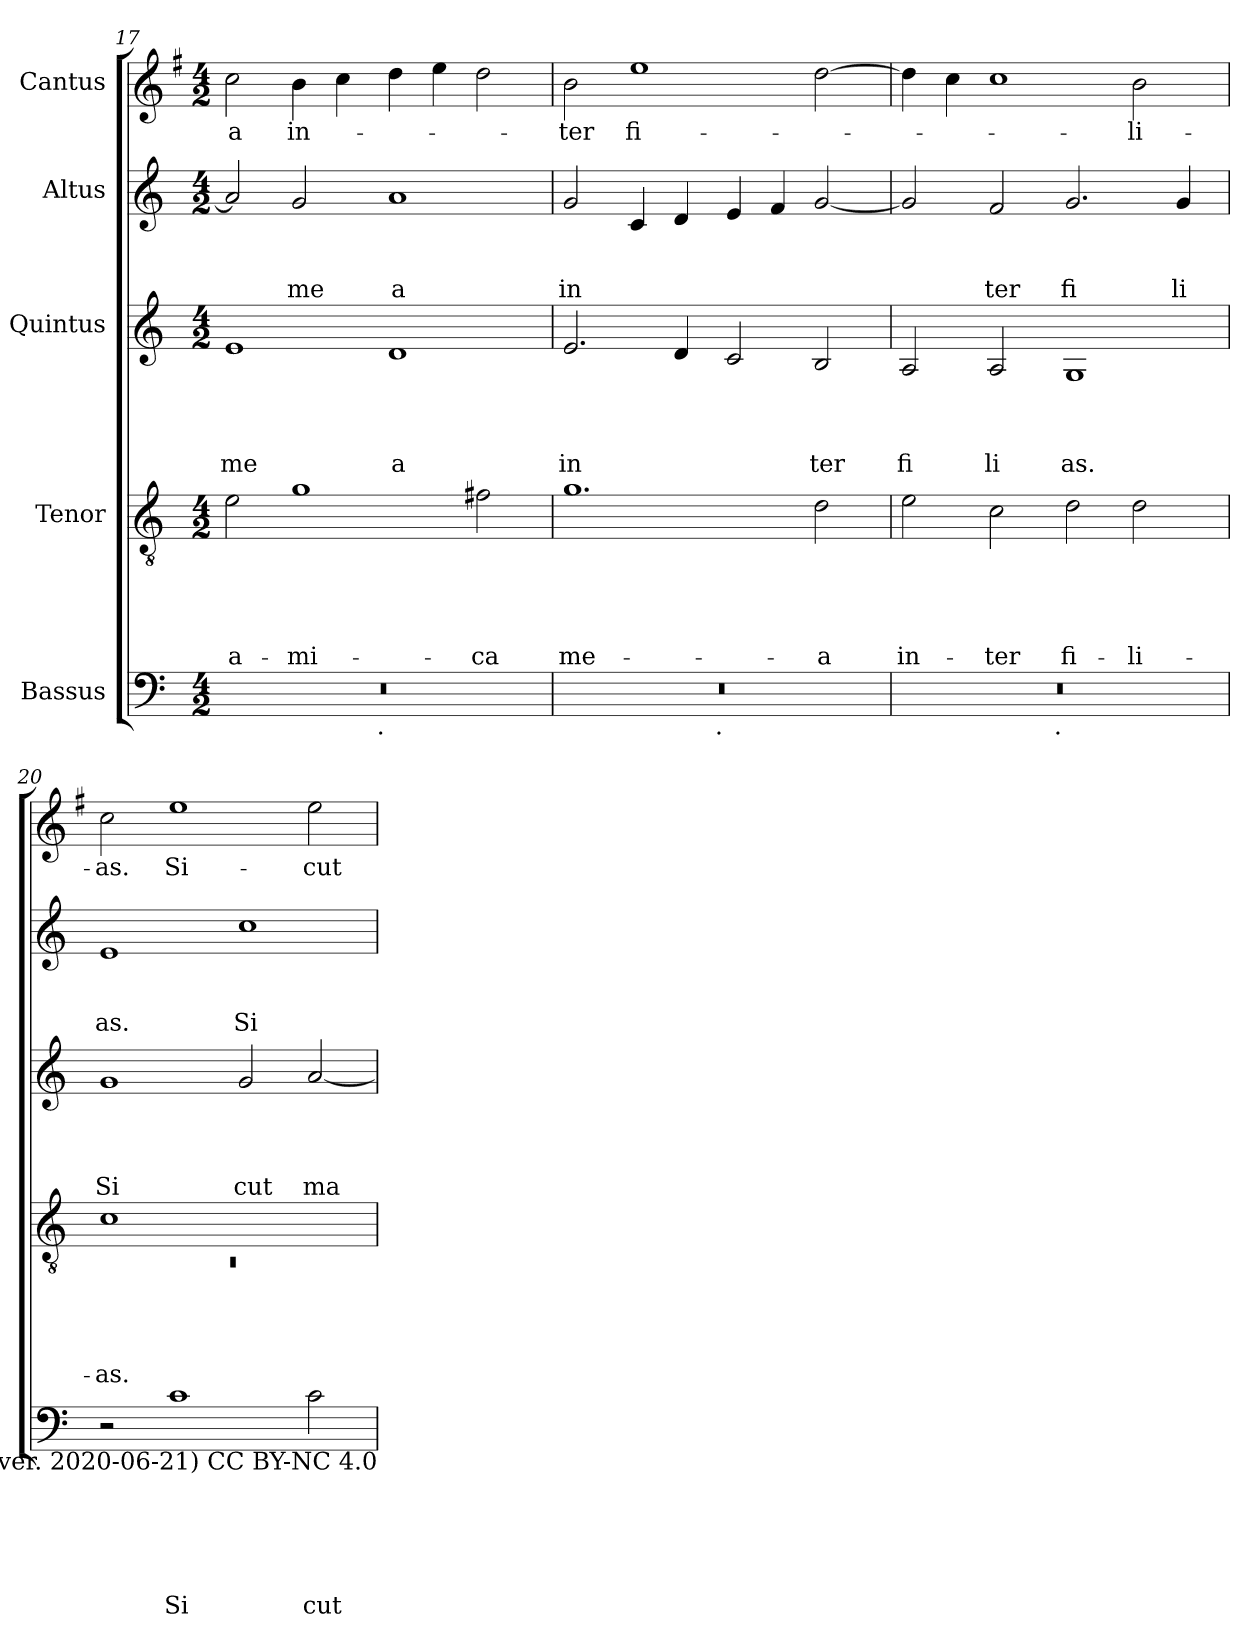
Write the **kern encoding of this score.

**kern	**text	**text	**text	**text	**text	**text	**kern	**text	**text	**text	**text	**text	**kern	**text	**text	**text	**text	**kern	**text	**text	**text	**kern	**text
*part5	*part5	*part5	*part5	*part5	*part5	*part5	*part4	*part4	*part4	*part4	*part4	*part4	*part3	*part3	*part3	*part3	*part3	*part2	*part2	*part2	*part2	*part1	*part1
*staff5	*staff5	*staff5	*staff5	*staff5	*staff5	*staff5	*staff4	*staff4	*staff4	*staff4	*staff4	*staff4	*staff3	*staff3	*staff3	*staff3	*staff3	*staff2	*staff2	*staff2	*staff2	*staff1	*staff1
*I"Bassus	*	*	*	*	*	*	*I"Tenor	*	*	*	*	*	*I"Quintus	*	*	*	*	*I"Altus	*	*	*	*I"Cantus	*
*clefF4	*	*	*	*	*	*	*clefGv2	*	*	*	*	*	*clefG2	*	*	*	*	*clefG2	*	*	*	*clefG2	*
*	*	*	*	*	*	*	*	*	*	*	*	*	*	*	*	*	*	*	*	*	*	*ITrd-3c-5	*
*k[]	*	*	*	*	*	*	*k[]	*	*	*	*	*	*k[]	*	*	*	*	*k[]	*	*	*	*k[]	*
*C:	*	*	*	*	*	*	*C:	*	*	*	*	*	*C:	*	*	*	*	*C:	*	*	*	*C:	*
*M4/2	*	*	*	*	*	*	*M4/2	*	*	*	*	*	*M4/2	*	*	*	*	*M4/2	*	*	*	*M4/2	*
=17	=17	=17	=17	=17	=17	=17	=17	=17	=17	=17	=17	=17	=17	=17	=17	=17	=17	=17	=17	=17	=17	=17	=17
!	!	!	!	!	!	!	!	!	!	!	!	!LO:LY:b	!	!	!	!	!LO:LY:b	!	!	!	!	!	!LO:LY:b
*^	*	*	*	*	*	*	*	*	*	*	*	*	*	*	*	*	*	*	*	*	*	*	*
0r	2ryy	.	.	.	.	.	.	2e\	.	.	.	.	a-	1e	.	.	.	me	2a/]	.	.	.	2ff\	-a
!	!	!	!	!	!	!	!	!	!	!	!	!	!LO:LY:b	!	!	!	!	!	!	!	!	!LO:LY:b	!	!LO:LY:b
.	4...ryy	.	.	.	.	.	.	1g	.	.	.	.	-mi-	.	.	.	.	.	2g/	.	.	me	4ee\	in-
.	.	.	.	.	.	.	.	.	.	.	.	.	.	.	.	.	.	.	.	.	.	.	4ff\	.
!	!LO:TX:b:t=.	!	!	!	!	!	!	!	!	!	!	!	!	!	!	!	!	!	!	!	!	!	!	!
.	1ryy	.	.	.	.	.	.	.	.	.	.	.	.	.	.	.	.	.	.	.	.	.	.	.
!	!	!	!	!	!	!	!	!	!	!	!	!	!	!	!	!	!	!LO:LY:b	!	!	!	!LO:LY:b	!	!
.	.	.	.	.	.	.	.	.	.	.	.	.	.	1d	.	.	.	a	1a	.	.	a	4gg\	.
.	.	.	.	.	.	.	.	.	.	.	.	.	.	.	.	.	.	.	.	.	.	.	4aa\	.
!	!	!	!	!	!	!	!	!	!	!	!	!	!LO:LY:b	!	!	!	!	!	!	!	!	!	!	!
.	.	.	.	.	.	.	.	2f#\	.	.	.	.	-ca	.	.	.	.	.	.	.	.	.	2gg\	.
.	32ryy	.	.	.	.	.	.	.	.	.	.	.	.	.	.	.	.	.	.	.	.	.	.	.
=18	=18	=18	=18	=18	=18	=18	=18	=18	=18	=18	=18	=18	=18	=18	=18	=18	=18	=18	=18	=18	=18	=18	=18	=18
!	!	!	!	!	!	!	!	!	!	!	!	!	!LO:LY:b	!	!	!	!	!LO:LY:b	!	!	!	!LO:LY:b	!	!LO:LY:b
0r	2ryy	.	.	.	.	.	.	1.g	.	.	.	.	me-	2.e/	.	.	.	in	2g/	.	.	in	2ee\	-ter
!	!	!	!	!	!	!	!	!	!	!	!	!	!	!	!	!	!	!	!	!	!	!	!	!LO:LY:b
.	4...ryy	.	.	.	.	.	.	.	.	.	.	.	.	.	.	.	.	.	4c/	.	.	.	1aa	fi-
.	.	.	.	.	.	.	.	.	.	.	.	.	.	4d/	.	.	.	.	4d/	.	.	.	.	.
!	!LO:TX:b:t=.	!	!	!	!	!	!	!	!	!	!	!	!	!	!	!	!	!	!	!	!	!	!	!
.	1ryy	.	.	.	.	.	.	.	.	.	.	.	.	.	.	.	.	.	.	.	.	.	.	.
.	.	.	.	.	.	.	.	.	.	.	.	.	.	2c/	.	.	.	.	4e/	.	.	.	.	.
.	.	.	.	.	.	.	.	.	.	.	.	.	.	.	.	.	.	.	4f/	.	.	.	.	.
!	!	!	!	!	!	!	!	!	!	!	!	!	!LO:LY:b	!	!	!	!	!LO:LY:b	!	!	!	!	!	!
.	.	.	.	.	.	.	.	2d\	.	.	.	.	-a	2B/	.	.	.	ter	[<2g/	.	.	.	[>2gg\	.
.	32ryy	.	.	.	.	.	.	.	.	.	.	.	.	.	.	.	.	.	.	.	.	.	.	.
=19	=19	=19	=19	=19	=19	=19	=19	=19	=19	=19	=19	=19	=19	=19	=19	=19	=19	=19	=19	=19	=19	=19	=19	=19
!	!	!	!	!	!	!	!	!	!	!	!	!	!LO:LY:b	!	!	!	!	!LO:LY:b	!	!	!	!	!	!
0r	2ryy	.	.	.	.	.	.	2e\	.	.	.	.	in-	2A/	.	.	.	fi	2g/]	.	.	.	4gg\]	.
.	.	.	.	.	.	.	.	.	.	.	.	.	.	.	.	.	.	.	.	.	.	.	4ff\	.
!	!	!	!	!	!	!	!	!	!	!	!	!	!LO:LY:b	!	!	!	!	!LO:LY:b	!	!	!	!LO:LY:b	!	!
.	4...ryy	.	.	.	.	.	.	2c\	.	.	.	.	-ter	2A/	.	.	.	li	2f/	.	.	ter	1ff	.
!	!LO:TX:b:t=.	!	!	!	!	!	!	!	!	!	!	!	!	!	!	!	!	!	!	!	!	!	!	!
.	1ryy	.	.	.	.	.	.	.	.	.	.	.	.	.	.	.	.	.	.	.	.	.	.	.
!	!	!	!	!	!	!	!	!	!	!	!	!	!LO:LY:b	!	!	!	!	!LO:LY:b	!	!	!	!LO:LY:b	!	!
.	.	.	.	.	.	.	.	2d\	.	.	.	.	fi-	1G	.	.	.	as.	2.g/	.	.	fi	.	.
!	!	!	!	!	!	!	!	!	!	!	!	!	!LO:LY:b	!	!	!	!	!	!	!	!	!	!	!LO:LY:b
.	.	.	.	.	.	.	.	2d\	.	.	.	.	-li-	.	.	.	.	.	.	.	.	.	2ee\	-li-
!	!	!	!	!	!	!	!	!	!	!	!	!	!	!	!	!	!	!	!	!	!	!LO:LY:b	!	!
.	.	.	.	.	.	.	.	.	.	.	.	.	.	.	.	.	.	.	4g/	.	.	li	.	.
.	32ryy	.	.	.	.	.	.	.	.	.	.	.	.	.	.	.	.	.	.	.	.	.	.	.
=20	=20	=20	=20	=20	=20	=20	=20	=20	=20	=20	=20	=20	=20	=20	=20	=20	=20	=20	=20	=20	=20	=20	=20	=20
*	*	*	*	*	*	*	*	*^	*	*	*	*	*	*	*	*	*	*	*	*	*	*	*	*
!	!	!	!	!	!	!	!	!	!LO:N:vis=1	!	!	!	!	!LO:LY:b	!	!	!	!	!LO:LY:b	!	!	!	!LO:LY:b	!	!LO:LY:b
*v	*v	*	*	*	*	*	*	*	*	*	*	*	*	*	*	*	*	*	*	*	*	*	*	*	*
2r	.	.	.	.	.	.	1c	0rC	.	.	.	.	-as.	1g	.	.	.	Si	1e	.	.	as.	2ff\	-as.
!	!	!	!	!	!	!LO:LY:b	!	!	!	!	!	!	!	!	!	!	!	!	!	!	!	!	!	!LO:LY:b
1c	.	.	.	.	.	Si	.	.	.	.	.	.	.	.	.	.	.	.	.	.	.	.	1aa	Si-
!	!	!	!	!	!	!	!	!	!	!	!	!	!	!	!	!	!	!LO:LY:b	!	!	!	!LO:LY:b	!	!
.	.	.	.	.	.	.	1ryy	.	.	.	.	.	.	2g/	.	.	.	cut	1cc	.	.	Si	.	.
!	!	!	!	!	!	!LO:LY:b	!	!	!	!	!	!	!	!	!	!	!	!LO:LY:b	!	!	!	!	!	!LO:LY:b
2c\	.	.	.	.	.	cut	.	.	.	.	.	.	.	[>2a/	.	.	.	ma	.	.	.	.	2aa\	-cut
*	*	*	*	*	*	*	*v	*v	*	*	*	*	*	*	*	*	*	*	*	*	*	*	*	*
!LO:TX:b:t=(orig. 2020-06-21 / ver. 2020-06-21) CC BY-NC 4.0	!	!	!	!	!	!	!	!	!	!	!	!	!	!	!	!	!	!	!	!	!	!	!
=	=	=	=	=	=	=	=	=	=	=	=	=	=	=	=	=	=	=	=	=	=	=	=
*-	*-	*-	*-	*-	*-	*-	*-	*-	*-	*-	*-	*-	*-	*-	*-	*-	*-	*-	*-	*-	*-	*-	*-
